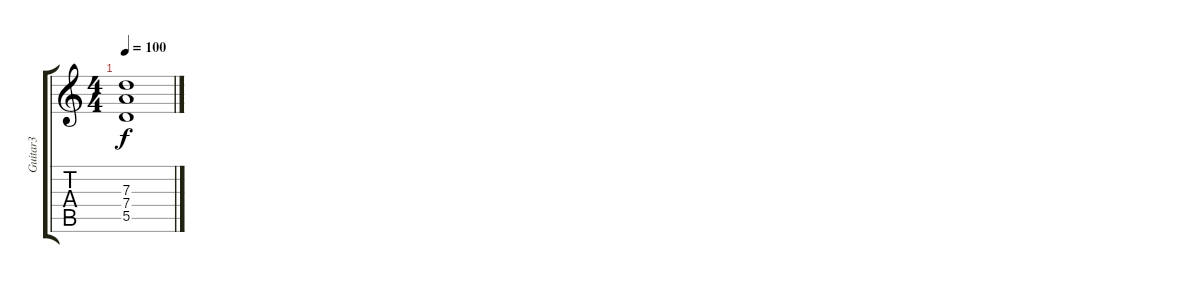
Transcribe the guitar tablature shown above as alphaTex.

\track ("Guitar3" "Guitar3") {instrument distortionguitar}
\staff {score tabs}
\tuning (E4 B3 G3 D3 A2 E2) {hide}
\ts (4 4)
\tempo 100
\clef g2
\ks c
(7.3{t} 7.4{t} 5.5{t}).1{dy f}
